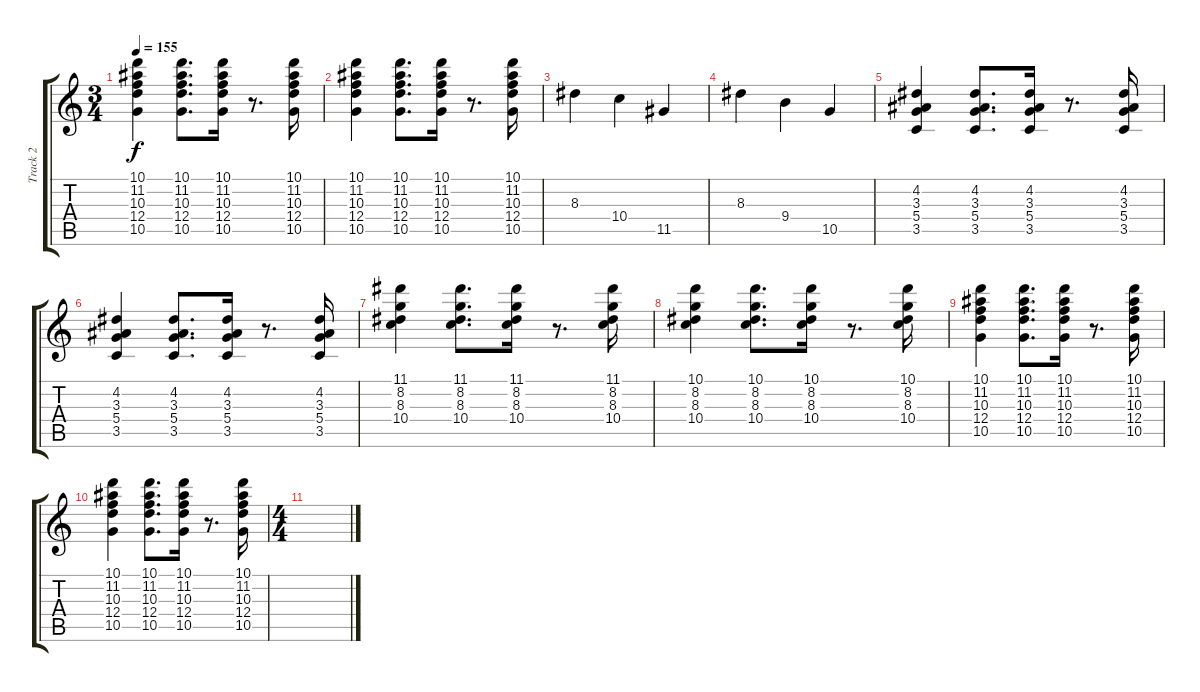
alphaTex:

\track ("Track 2" "Track 2") {instrument electricguitarjazz}
\staff {score tabs}
\tuning (E4 B3 G3 D3 A2 E2) {hide}
\ts (3 4)
\tempo 155
\clef g2
\ks c
(10.1 11.2 10.3 12.4 10.5).4{dy f} (10.1 11.2 10.3 12.4 10.5).8{d} (10.1 11.2 10.3 12.4 10.5).16 r.8{d} (10.1 11.2 10.3 12.4 10.5).16 |
(10.1 11.2 10.3 12.4 10.5).4 (10.1 11.2 10.3 12.4 10.5).8{d} (10.1 11.2 10.3 12.4 10.5).16 r.8{d} (10.1 11.2 10.3 12.4 10.5).16 |
8.3.4 10.4.4 11.5.4 |
8.3.4 9.4.4 10.5.4 |
(4.2 3.3 5.4 3.5).4 (4.2 3.3 5.4 3.5).8{d} (4.2 3.3 5.4 3.5).16 r.8{d} (4.2 3.3 5.4 3.5).16 |
(4.2 3.3 5.4 3.5).4 (4.2 3.3 5.4 3.5).8{d} (4.2 3.3 5.4 3.5).16 r.8{d} (4.2 3.3 5.4 3.5).16 |
(11.1 8.2 8.3 10.4).4 (11.1 8.2 8.3 10.4).8{d} (11.1 8.2 8.3 10.4).16 r.8{d} (11.1 8.2 8.3 10.4).16 |
(10.1 8.2 8.3 10.4).4 (10.1 8.2 8.3 10.4).8{d} (10.1 8.2 8.3 10.4).16 r.8{d} (10.1 8.2 8.3 10.4).16 |
(10.1 11.2 10.3 12.4 10.5).4 (10.1 11.2 10.3 12.4 10.5).8{d} (10.1 11.2 10.3 12.4 10.5).16 r.8{d} (10.1 11.2 10.3 12.4 10.5).16 |
(10.1 11.2 10.3 12.4 10.5).4 (10.1 11.2 10.3 12.4 10.5).8{d} (10.1 11.2 10.3 12.4 10.5).16 r.8{d} (10.1 11.2 10.3 12.4 10.5).16 |
\ts (4 4)
